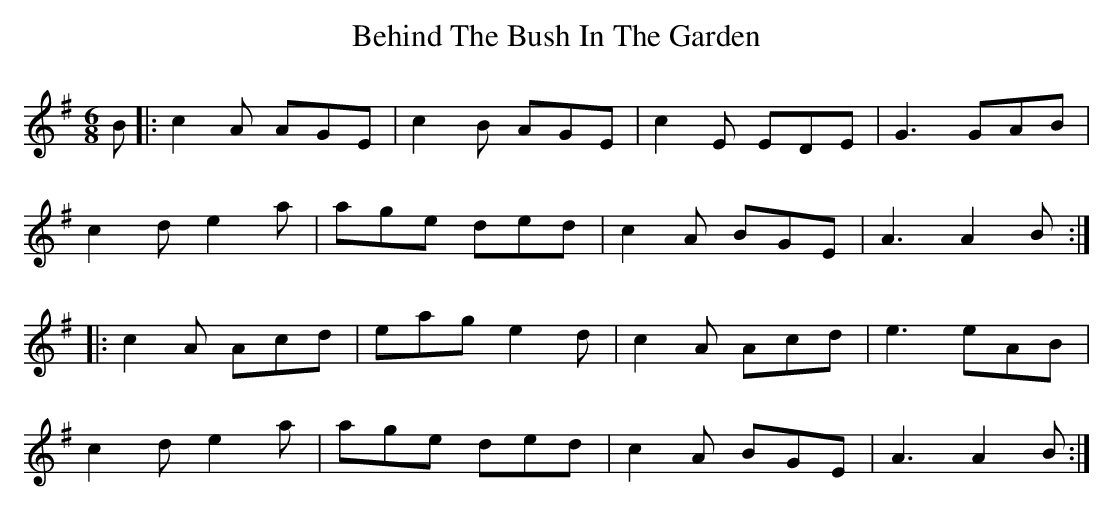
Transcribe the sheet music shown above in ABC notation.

X:1
T: Behind The Bush In The Garden
M: 6/8
L: 1/8
K: Ador
B|:c2A AGE|c2B AGE|c2E EDE|G3 GAB|
c2d e2a|age ded|c2A BGE|A3 A2B:|
|:c2A Acd|eag e2d|c2A Acd|e3 eAB|
c2d e2a|age ded|c2A BGE|A3 A2B:|
